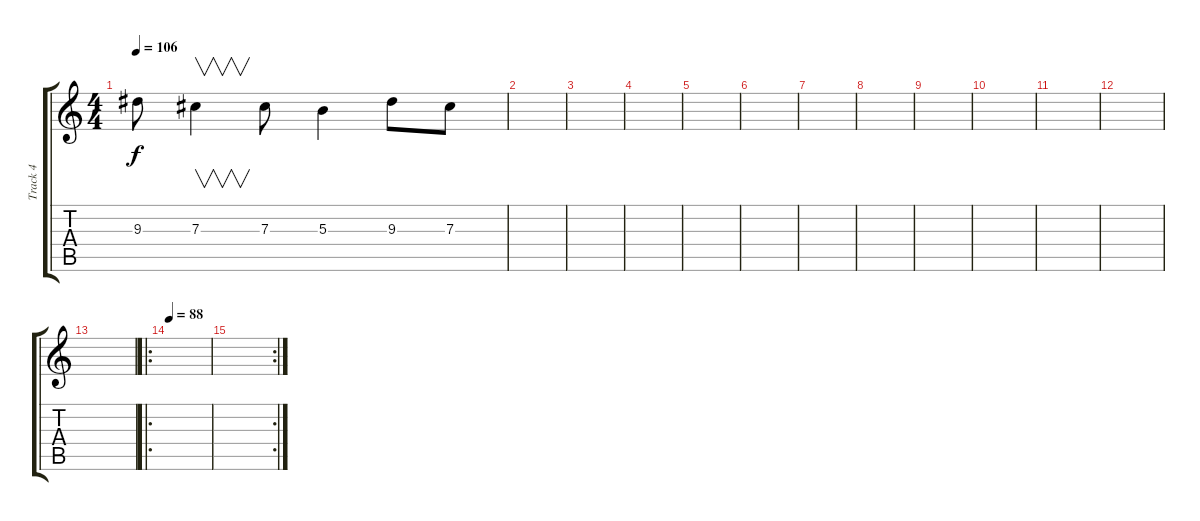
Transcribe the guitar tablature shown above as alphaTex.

\track ("Track 4" "Track 4") {instrument electricguitarclean}
\staff {score tabs}
\tuning (Eb4 Bb3 Gb3 Db3 Ab2 Db2) {hide}
\ts (4 4)
\tempo 106
\clef g2
\ks c
9.3.8{dy f} 7.3.4{v} 7.3.8 5.3.4 9.3.8 7.3.8 |
|
|
|
|
|
|
|
|
|
|
|
|
\ro
\tempo 88
|
\rc 2
